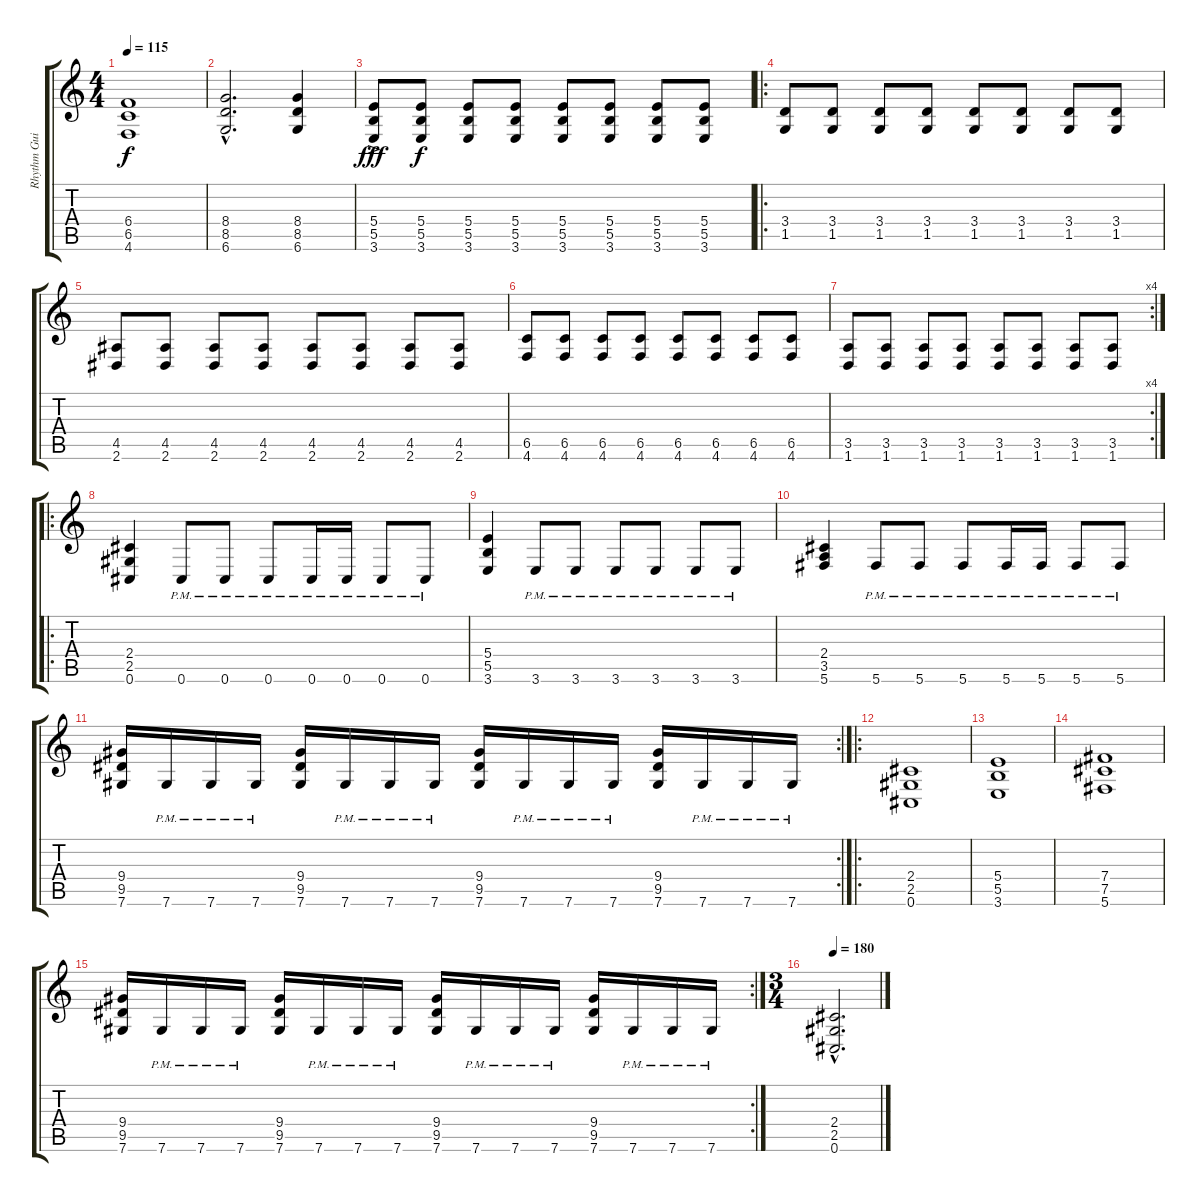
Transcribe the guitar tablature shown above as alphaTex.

\track ("Rhythm Guitar" "Rhythm Gui") {instrument distortionguitar}
\staff {score tabs}
\tuning (C4 Ab3 E3 B2 Gb2 Db2) {hide}
\ts (4 4)
\tempo 115
\clef g2
\ks c
(6.4 6.5 4.6).1{dy f} |
(8.4{hac} 8.5{hac} 6.6{hac}).2{d} (8.4 8.5 6.6).4 |
(5.4{ac} 5.5{ac} 3.6{ac}).8{dy fff} (5.4 5.5 3.6).8{dy f} (5.4 5.5 3.6).8 (5.4 5.5 3.6).8 (5.4 5.5 3.6).8 (5.4 5.5 3.6).8 (5.4 5.5 3.6).8 (5.4 5.5 3.6).8 |
\ro
(3.4 1.5).8 (3.4 1.5).8 (3.4 1.5).8 (3.4 1.5).8 (3.4 1.5).8 (3.4 1.5).8 (3.4 1.5).8 (3.4 1.5).8 |
(4.5 2.6).8 (4.5 2.6).8 (4.5 2.6).8 (4.5 2.6).8 (4.5 2.6).8 (4.5 2.6).8 (4.5 2.6).8 (4.5 2.6).8 |
(6.5 4.6).8 (6.5 4.6).8 (6.5 4.6).8 (6.5 4.6).8 (6.5 4.6).8 (6.5 4.6).8 (6.5 4.6).8 (6.5 4.6).8 |
\rc 4
(3.5 1.6).8 (3.5 1.6).8 (3.5 1.6).8 (3.5 1.6).8 (3.5 1.6).8 (3.5 1.6).8 (3.5 1.6).8 (3.5 1.6).8 |
\ro
(2.4 2.5 0.6).4 0.6{pm}.8 0.6{pm}.8 0.6{pm}.8 0.6{pm}.16 0.6{pm}.16 0.6{pm}.8 0.6{pm}.8 |
(5.4 5.5 3.6).4 3.6{pm}.8 3.6{pm}.8 3.6{pm}.8 3.6{pm}.8 3.6{pm}.8 3.6{pm}.8 |
(2.4 3.5 5.6).4 5.6{pm}.8 5.6{pm}.8 5.6{pm}.8 5.6{pm}.16 5.6{pm}.16 5.6{pm}.8 5.6{pm}.8 |
\rc 2
(9.4 9.5 7.6).16 7.6{pm}.16 7.6{pm}.16 7.6{pm}.16 (9.4 9.5 7.6).16 7.6{pm}.16 7.6{pm}.16 7.6{pm}.16 (9.4 9.5 7.6).16 7.6{pm}.16 7.6{pm}.16 7.6{pm}.16 (9.4 9.5 7.6).16 7.6{pm}.16 7.6{pm}.16 7.6{pm}.16 |
\ro
(2.4 2.5 0.6).1 |
(5.4 5.5 3.6).1 |
(7.4 7.5 5.6).1 |
\rc 2
(9.4 9.5 7.6).16 7.6{pm}.16 7.6{pm}.16 7.6{pm}.16 (9.4 9.5 7.6).16 7.6{pm}.16 7.6{pm}.16 7.6{pm}.16 (9.4 9.5 7.6).16 7.6{pm}.16 7.6{pm}.16 7.6{pm}.16 (9.4 9.5 7.6).16 7.6{pm}.16 7.6{pm}.16 7.6{pm}.16 |
\ts (3 4)
\tempo 180
(2.4{hac} 2.5{hac} 0.6{hac}).2{d}
